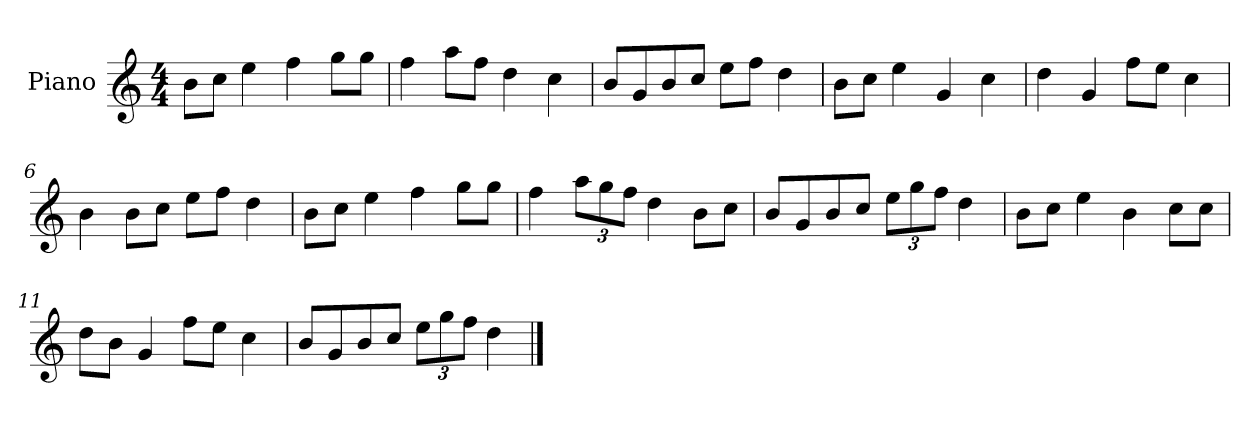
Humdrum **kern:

**kern
*part1
*staff1
*I"Piano
*I'P-no
*clefG2
*k[]
*M4/4
*MM90
=1
8b\L
8cc\J
4ee\
4ff\
8gg\L
8gg\J
=2
4ff\
8aa\L
8ff\J
4dd\
4cc\
=3
8b/L
8g/
8b/
8cc/J
8ee\L
8ff\J
4dd\
=4
8b\L
8cc\J
4ee\
4g/
4cc\
=5
4dd\
4g/
8ff\L
8ee\J
4cc\
=6
4b\
8b\L
8cc\J
8ee\L
8ff\J
4dd\
!!LO:LB:g=z
=7
8b\L
8cc\J
4ee\
4ff\
8gg\L
8gg\J
=8
4ff\
*Xbrackettup
12aa\L
12gg\
12ff\J
4dd\
8b\L
8cc\J
=9
8b/L
8g/
8b/
8cc/J
12ee\L
12gg\
12ff\J
4dd\
=10
8b\L
8cc\J
4ee\
4b\
8cc\L
8cc\J
=11
8dd\L
8b\J
4g/
8ff\L
8ee\J
4cc\
=12
8b/L
8g/
8b/
8cc/J
12ee\L
12gg\
12ff\J
4dd\
==
*-
